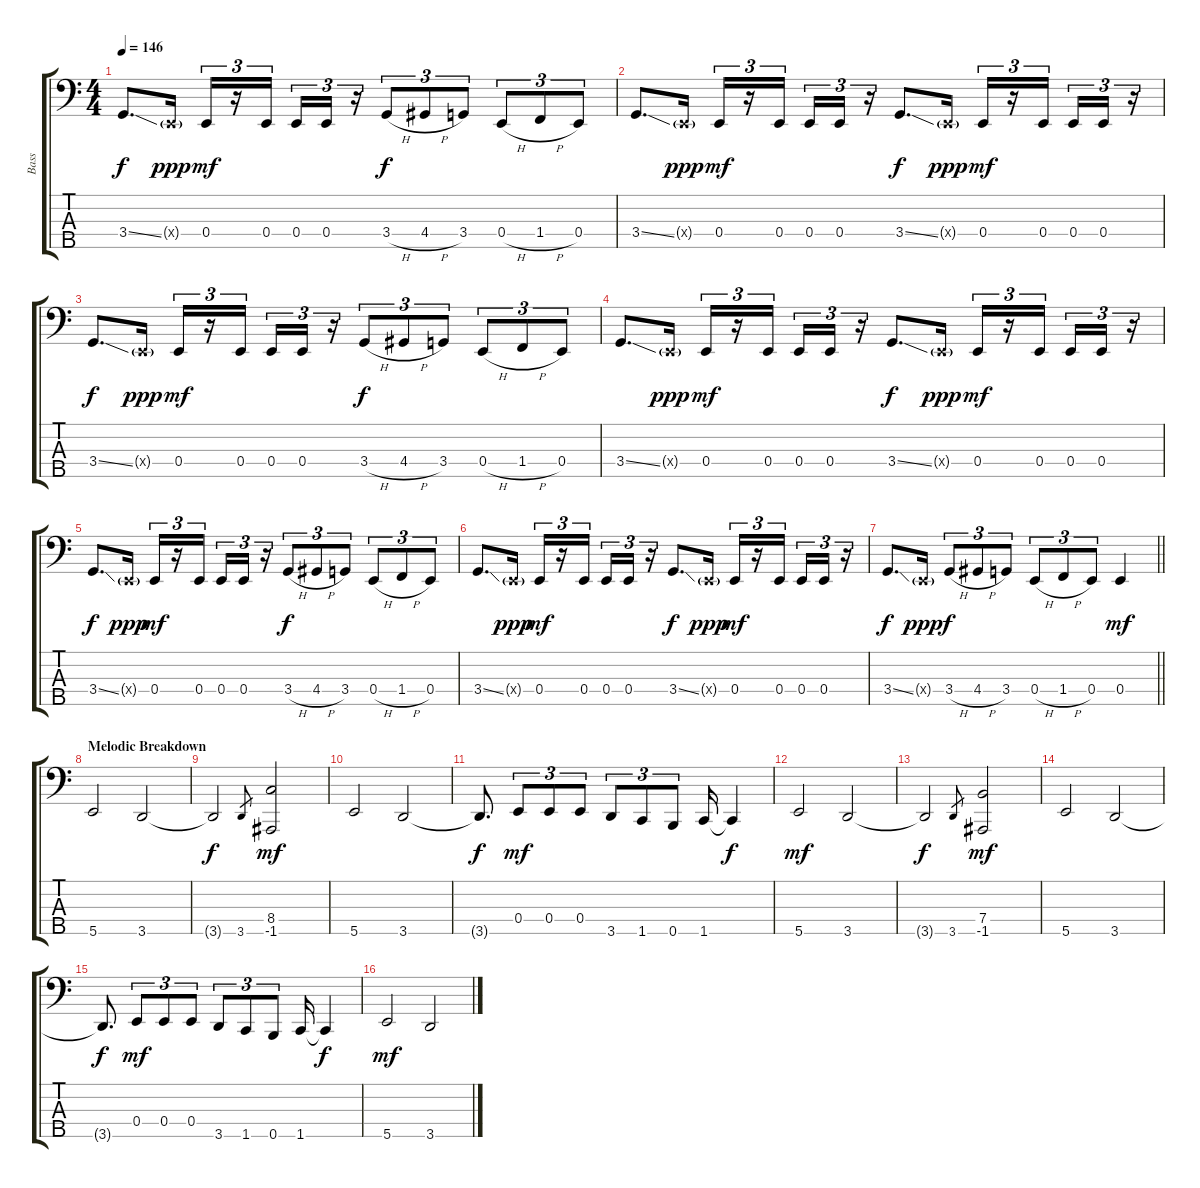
\track ("Bass" "Bass") {instrument electricbassfinger}
\staff {score tabs}
\tuning (G2 D2 A1 E1 B0) {hide}
\ts (4 4)
\tempo 146
\clef f4
\ks c
3.4{ss}.8{d dy f} 0.4{g x}.16{dy ppp} 0.4.16{tu (3 2) dy mf} r.16{tu (3 2)} 0.4.16{tu (3 2) beam splitsecondary} 0.4.16{tu (3 2)} 0.4.16{tu (3 2)} r.16{tu (3 2)} 3.4{h}.8{tu (3 2) dy f} 4.4{h}.8{tu (3 2)} 3.4.8{tu (3 2)} 0.4{h}.8{tu (3 2)} 1.4{h}.8{tu (3 2)} 0.4.8{tu (3 2)} |
3.4{ss}.8{d} 0.4{g x}.16{dy ppp} 0.4.16{tu (3 2) dy mf} r.16{tu (3 2)} 0.4.16{tu (3 2) beam splitsecondary} 0.4.16{tu (3 2)} 0.4.16{tu (3 2)} r.16{tu (3 2)} 3.4{ss}.8{d dy f} 0.4{g x}.16{dy ppp} 0.4.16{tu (3 2) dy mf} r.16{tu (3 2)} 0.4.16{tu (3 2) beam splitsecondary} 0.4.16{tu (3 2)} 0.4.16{tu (3 2)} r.16{tu (3 2)} |
3.4{ss}.8{d dy f} 0.4{g x}.16{dy ppp} 0.4.16{tu (3 2) dy mf} r.16{tu (3 2)} 0.4.16{tu (3 2) beam splitsecondary} 0.4.16{tu (3 2)} 0.4.16{tu (3 2)} r.16{tu (3 2)} 3.4{h}.8{tu (3 2) dy f} 4.4{h}.8{tu (3 2)} 3.4.8{tu (3 2)} 0.4{h}.8{tu (3 2)} 1.4{h}.8{tu (3 2)} 0.4.8{tu (3 2)} |
3.4{ss}.8{d} 0.4{g x}.16{dy ppp} 0.4.16{tu (3 2) dy mf} r.16{tu (3 2)} 0.4.16{tu (3 2) beam splitsecondary} 0.4.16{tu (3 2)} 0.4.16{tu (3 2)} r.16{tu (3 2)} 3.4{ss}.8{d dy f} 0.4{g x}.16{dy ppp} 0.4.16{tu (3 2) dy mf} r.16{tu (3 2)} 0.4.16{tu (3 2) beam splitsecondary} 0.4.16{tu (3 2)} 0.4.16{tu (3 2)} r.16{tu (3 2)} |
3.4{ss}.8{d dy f} 0.4{g x}.16{dy ppp} 0.4.16{tu (3 2) dy mf} r.16{tu (3 2)} 0.4.16{tu (3 2) beam splitsecondary} 0.4.16{tu (3 2)} 0.4.16{tu (3 2)} r.16{tu (3 2)} 3.4{h}.8{tu (3 2) dy f} 4.4{h}.8{tu (3 2)} 3.4.8{tu (3 2)} 0.4{h}.8{tu (3 2)} 1.4{h}.8{tu (3 2)} 0.4.8{tu (3 2)} |
3.4{ss}.8{d} 0.4{g x}.16{dy ppp} 0.4.16{tu (3 2) dy mf} r.16{tu (3 2)} 0.4.16{tu (3 2) beam splitsecondary} 0.4.16{tu (3 2)} 0.4.16{tu (3 2)} r.16{tu (3 2)} 3.4{ss}.8{d dy f} 0.4{g x}.16{dy ppp} 0.4.16{tu (3 2) dy mf} r.16{tu (3 2)} 0.4.16{tu (3 2) beam splitsecondary} 0.4.16{tu (3 2)} 0.4.16{tu (3 2)} r.16{tu (3 2)} |
\barLineRight lightlight
3.4{ss}.8{d dy f} 0.4{g x}.16{dy ppp} 3.4{h}.8{tu (3 2) dy f} 4.4{h}.8{tu (3 2)} 3.4.8{tu (3 2)} 0.4{h}.8{tu (3 2)} 1.4{h}.8{tu (3 2)} 0.4.8{tu (3 2)} 0.4.4{dy mf} |
\section ("" "Melodic Breakdown")
5.5.2 3.5.2 |
3.5{t}.2{dy f} 3.5.8{gr} (8.4 -1.5).2{dy mf} |
5.5.2 3.5.2 |
3.5{t}.8{d dy f} 0.4.8{tu (3 2) dy mf} 0.4.8{tu (3 2)} 0.4.8{tu (3 2)} 3.5.8{tu (3 2)} 1.5.8{tu (3 2)} 0.5.8{tu (3 2)} 1.5.16 1.5{t}.4{dy f} |
5.5.2{dy mf} 3.5.2 |
3.5{t}.2{dy f} 3.5.8{gr} (7.4 -1.5).2{dy mf} |
5.5.2 3.5.2 |
3.5{t}.8{d dy f} 0.4.8{tu (3 2) dy mf} 0.4.8{tu (3 2)} 0.4.8{tu (3 2)} 3.5.8{tu (3 2)} 1.5.8{tu (3 2)} 0.5.8{tu (3 2)} 1.5.16 1.5{t}.4{dy f} |
5.5.2{dy mf} 3.5.2
